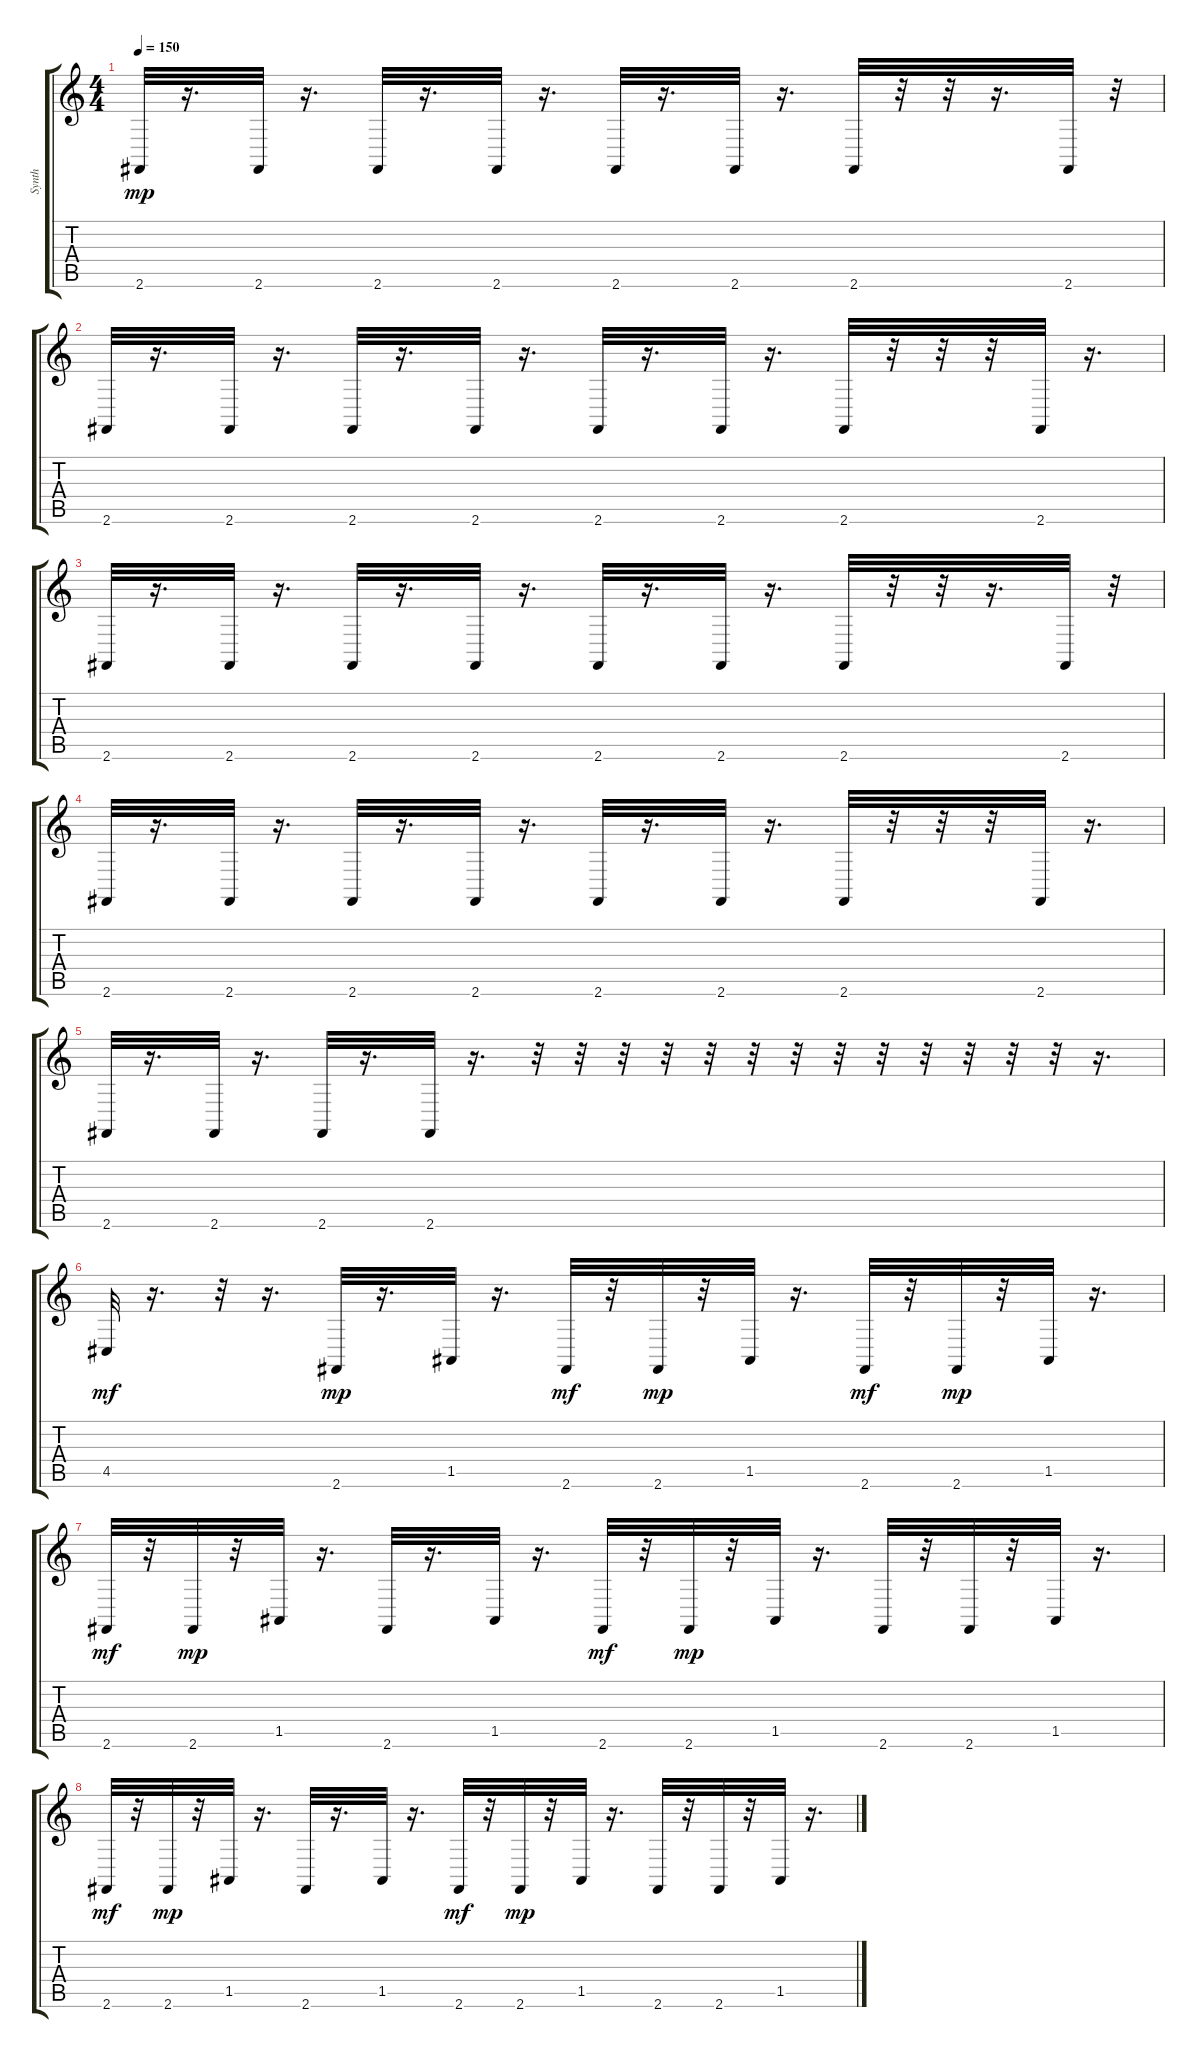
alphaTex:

\track ("Synth" "Synth") {instrument drawbarorgan}
\staff {score tabs}
\tuning (E4 B3 G3 D3 A2 E2) {hide}
\ts (4 4)
\tempo 150
\clef g2
\ks c
2.6.32{dy mp} r.16{d} 2.6.32 r.16{d} 2.6.32 r.16{d} 2.6.32 r.16{d} 2.6.32 r.16{d} 2.6.32 r.16{d} 2.6.32 r.32 r.32 r.16{d} 2.6.32 r.32 |
2.6.32 r.16{d} 2.6.32 r.16{d} 2.6.32 r.16{d} 2.6.32 r.16{d} 2.6.32 r.16{d} 2.6.32 r.16{d} 2.6.32 r.32 r.32 r.32 2.6.32 r.16{d} |
2.6.32 r.16{d} 2.6.32 r.16{d} 2.6.32 r.16{d} 2.6.32 r.16{d} 2.6.32 r.16{d} 2.6.32 r.16{d} 2.6.32 r.32 r.32 r.16{d} 2.6.32 r.32 |
2.6.32 r.16{d} 2.6.32 r.16{d} 2.6.32 r.16{d} 2.6.32 r.16{d} 2.6.32 r.16{d} 2.6.32 r.16{d} 2.6.32 r.32 r.32 r.32 2.6.32 r.16{d} |
2.6.32 r.16{d} 2.6.32 r.16{d} 2.6.32 r.16{d} 2.6.32 r.16{d} r.32 r.32 r.32 r.32 r.32 r.32 r.32 r.32 r.32 r.32 r.32 r.32 r.32 r.16{d} |
4.5.32{dy mf} r.16{d} r.32 r.16{d} 2.6.32{dy mp} r.16{d} 1.5.32 r.16{d} 2.6.32{dy mf} r.32 2.6.32{dy mp} r.32 1.5.32 r.16{d} 2.6.32{dy mf} r.32 2.6.32{dy mp} r.32 1.5.32 r.16{d} |
2.6.32{dy mf} r.32 2.6.32{dy mp} r.32 1.5.32 r.16{d} 2.6.32 r.16{d} 1.5.32 r.16{d} 2.6.32{dy mf} r.32 2.6.32{dy mp} r.32 1.5.32 r.16{d} 2.6.32 r.32 2.6.32 r.32 1.5.32 r.16{d} |
2.6.32{dy mf} r.32 2.6.32{dy mp} r.32 1.5.32 r.16{d} 2.6.32 r.16{d} 1.5.32 r.16{d} 2.6.32{dy mf} r.32 2.6.32{dy mp} r.32 1.5.32 r.16{d} 2.6.32 r.32 2.6.32 r.32 1.5.32 r.16{d}
